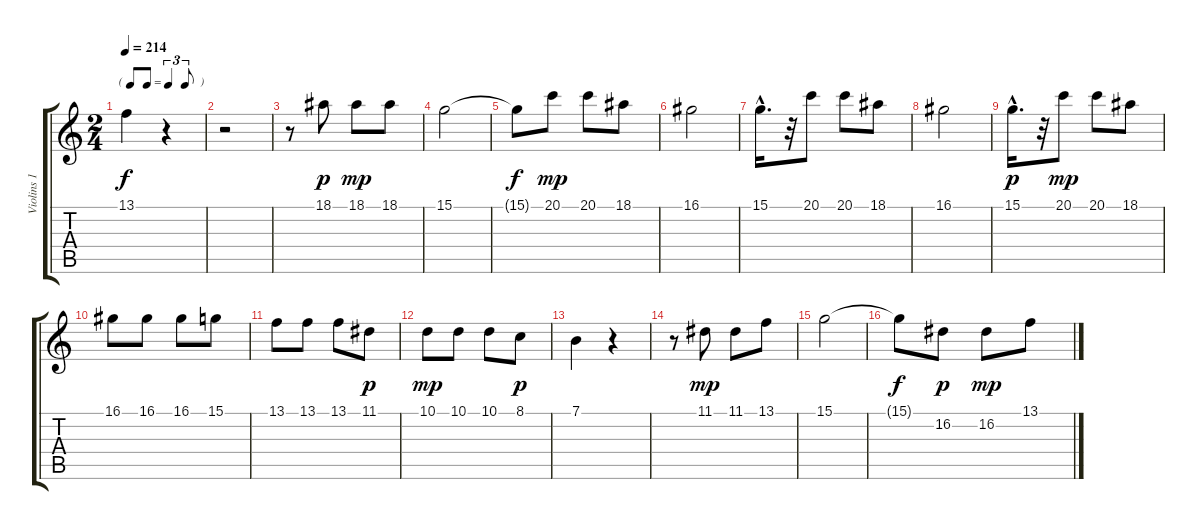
\track ("Violins 1" "Violins 1") {instrument stringensemble1}
\staff {score tabs}
\tuning (E4 B3 G3 D3 A2 E2) {hide}
\ts (2 4)
\tf triplet8th
\tempo 214
\clef g2
\ks c
13.1{t}.4{dy f} r.4 |
r.2 |
r.8 18.1.8{dy p} 18.1.8{dy mp} 18.1.8 |
15.1.2 |
15.1{t}.8{dy f} 20.1.8{dy mp} 20.1.8 18.1.8 |
16.1.2 |
15.1{hac}.16{d} r.32 20.1.8 20.1.8 18.1.8 |
16.1.2 |
15.1{hac}.16{d dy p} r.32 20.1.8{dy mp} 20.1.8 18.1.8 |
16.1.8 16.1.8 16.1.8 15.1.8 |
13.1.8 13.1.8 13.1.8 11.1.8{dy p} |
10.1.8{dy mp} 10.1.8 10.1.8 8.1.8{dy p} |
7.1.4 r.4 |
r.8 11.1.8{dy mp} 11.1.8 13.1.8 |
15.1.2 |
15.1{t}.8{dy f} 16.2.8{dy p} 16.2.8{dy mp} 13.1.8
